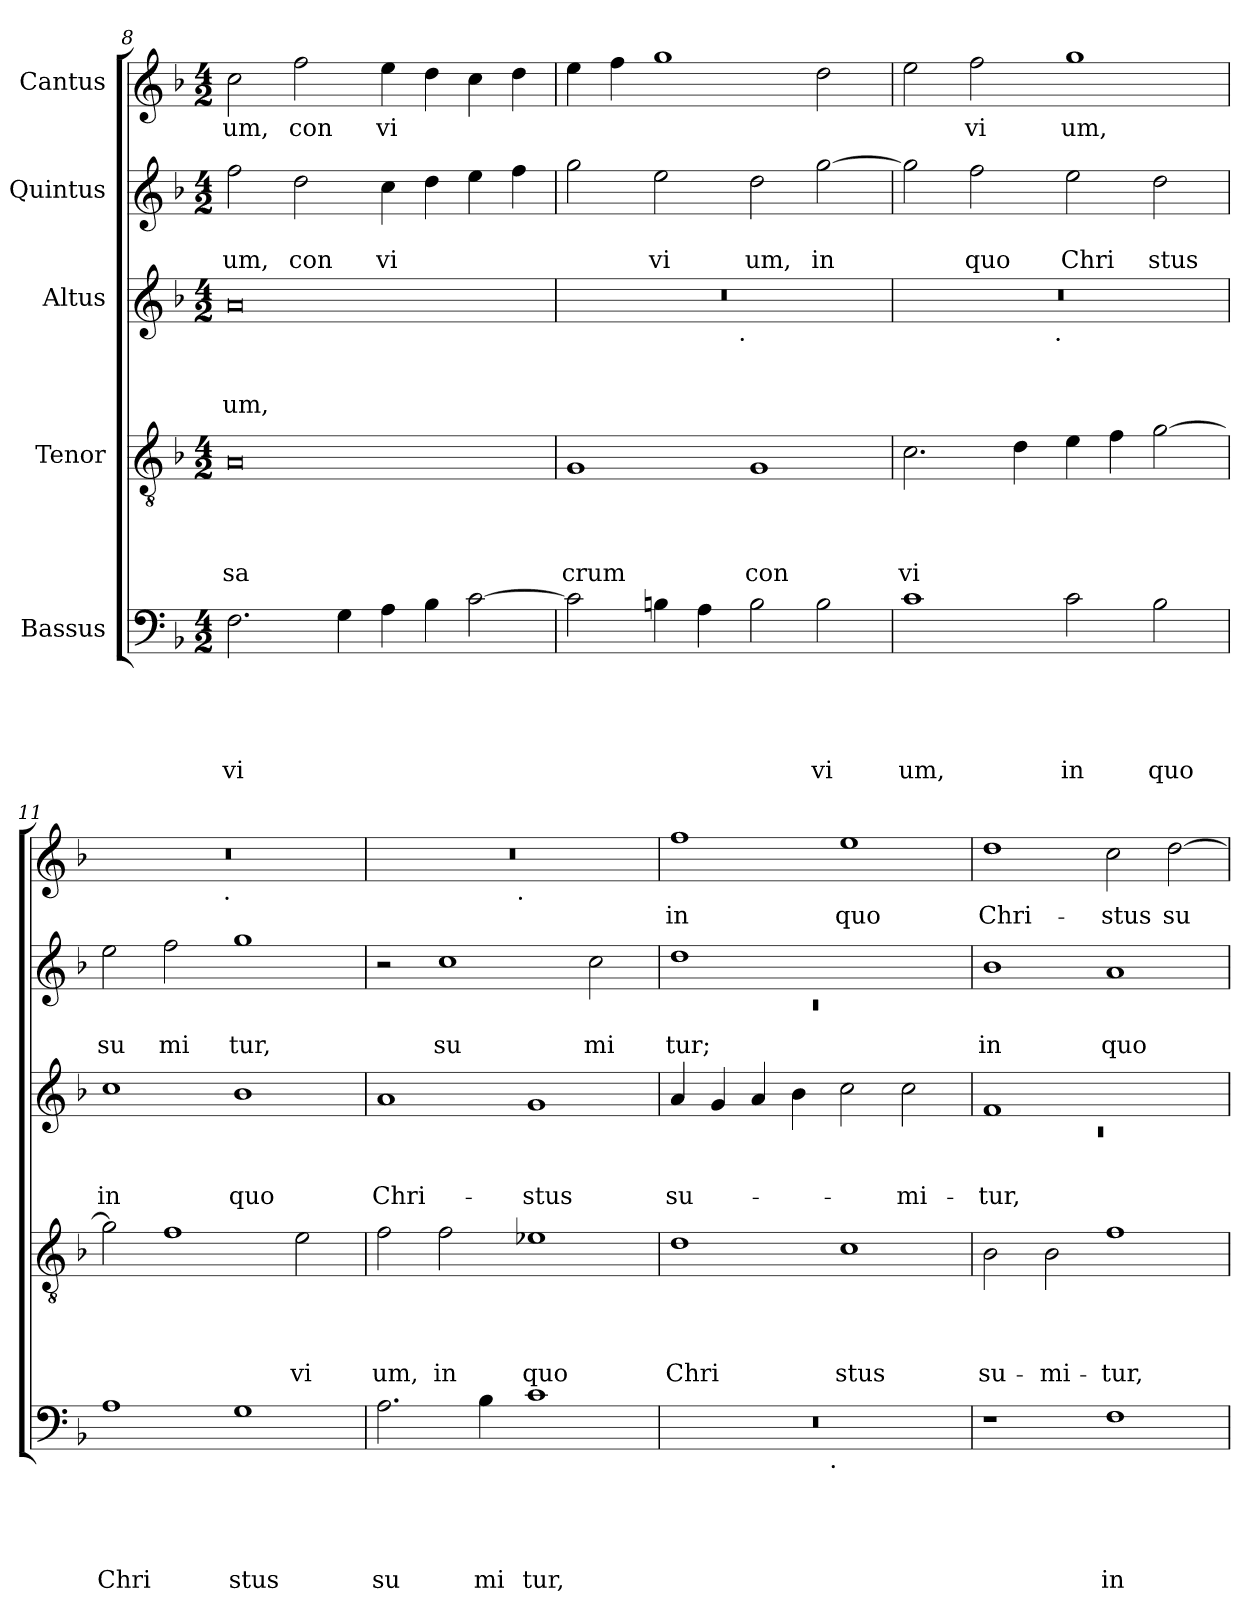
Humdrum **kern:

**kern	**text	**text	**text	**text	**text	**kern	**text	**text	**text	**text	**kern	**text	**text	**text	**kern	**text	**text	**kern	**text
*part5	*part5	*part5	*part5	*part5	*part5	*part4	*part4	*part4	*part4	*part4	*part3	*part3	*part3	*part3	*part2	*part2	*part2	*part1	*part1
*staff5	*staff5	*staff5	*staff5	*staff5	*staff5	*staff4	*staff4	*staff4	*staff4	*staff4	*staff3	*staff3	*staff3	*staff3	*staff2	*staff2	*staff2	*staff1	*staff1
*I"Bassus	*	*	*	*	*	*I"Tenor	*	*	*	*	*I"Altus	*	*	*	*I"Quintus	*	*	*I"Cantus	*
*clefF4	*	*	*	*	*	*clefGv2	*	*	*	*	*clefG2	*	*	*	*clefG2	*	*	*clefG2	*
*k[b-]	*	*	*	*	*	*k[b-]	*	*	*	*	*k[b-]	*	*	*	*k[b-]	*	*	*k[b-]	*
*F:	*	*	*	*	*	*F:	*	*	*	*	*F:	*	*	*	*F:	*	*	*F:	*
*M4/2	*	*	*	*	*	*M4/2	*	*	*	*	*M4/2	*	*	*	*M4/2	*	*	*M4/2	*
=8	=8	=8	=8	=8	=8	=8	=8	=8	=8	=8	=8	=8	=8	=8	=8	=8	=8	=8	=8
!	!	!	!	!	!LO:LY:b	!	!	!	!	!LO:LY:b	!	!	!	!LO:LY:b	!	!	!LO:LY:b	!	!LO:LY:b
2.F\	.	.	.	.	vi	0A	.	.	.	sa	0a	.	.	-um,	2ff\	.	um,	2cc\	um,
!	!	!	!	!	!	!	!	!	!	!	!	!	!	!	!	!	!LO:LY:b	!	!LO:LY:b
.	.	.	.	.	.	.	.	.	.	.	.	.	.	.	2dd\	.	con	2ff\	con
4G\	.	.	.	.	.	.	.	.	.	.	.	.	.	.	.	.	.	.	.
!	!	!	!	!	!	!	!	!	!	!	!	!	!	!	!	!	!LO:LY:b	!	!LO:LY:b
4A\	.	.	.	.	.	.	.	.	.	.	.	.	.	.	4cc\	.	vi	4ee\	vi
4B-\	.	.	.	.	.	.	.	.	.	.	.	.	.	.	4dd\	.	.	4dd\	.
[>2c\	.	.	.	.	.	.	.	.	.	.	.	.	.	.	4ee\	.	.	4cc\	.
.	.	.	.	.	.	.	.	.	.	.	.	.	.	.	4ff\	.	.	4dd\	.
=9	=9	=9	=9	=9	=9	=9	=9	=9	=9	=9	=9	=9	=9	=9	=9	=9	=9	=9	=9
!	!	!	!	!	!	!	!	!	!	!LO:LY:b	!	!	!	!	!	!	!	!	!
*	*	*	*	*	*	*	*	*	*	*	*^	*	*	*	*	*	*	*	*
2c\]	.	.	.	.	.	1G	.	.	.	crum	0r	2ryy	.	.	.	2gg\	.	.	4ee\	.
.	.	.	.	.	.	.	.	.	.	.	.	.	.	.	.	.	.	.	4ff\	.
!	!	!	!	!	!	!	!	!	!	!	!	!	!	!	!	!	!	!LO:LY:b	!	!
4Bn\	.	.	.	.	.	.	.	.	.	.	.	4...ryy	.	.	.	2ee\	.	vi	1gg	.
4A\	.	.	.	.	.	.	.	.	.	.	.	.	.	.	.	.	.	.	.	.
!	!	!	!	!	!	!	!	!	!	!	!	!LO:TX:b:t=.	!	!	!	!	!	!	!	!
.	.	.	.	.	.	.	.	.	.	.	.	1ryy	.	.	.	.	.	.	.	.
!	!	!	!	!	!	!	!	!	!	!LO:LY:b	!	!	!	!	!	!	!	!LO:LY:b	!	!
2B\	.	.	.	.	.	1G	.	.	.	con	.	.	.	.	.	2dd\	.	um,	.	.
!	!	!	!	!	!LO:LY:b	!	!	!	!	!	!	!	!	!	!	!	!	!LO:LY:b	!	!
2B\	.	.	.	.	vi	.	.	.	.	.	.	.	.	.	.	[>2gg\	.	in	2dd\	.
.	.	.	.	.	.	.	.	.	.	.	.	32ryy	.	.	.	.	.	.	.	.
=10	=10	=10	=10	=10	=10	=10	=10	=10	=10	=10	=10	=10	=10	=10	=10	=10	=10	=10	=10	=10
!	!	!	!	!	!LO:LY:b	!	!	!	!	!LO:LY:b	!	!	!	!	!	!	!	!	!	!
1c	.	.	.	.	um,	2.c\	.	.	.	vi	0r	2ryy	.	.	.	2gg\]	.	.	2ee\	.
!	!	!	!	!	!	!	!	!	!	!	!	!	!	!	!	!	!	!LO:LY:b	!	!LO:LY:b
.	.	.	.	.	.	.	.	.	.	.	.	4...ryy	.	.	.	2ff\	.	quo	2ff\	vi
.	.	.	.	.	.	4d\	.	.	.	.	.	.	.	.	.	.	.	.	.	.
!	!	!	!	!	!	!	!	!	!	!	!	!LO:TX:b:t=.	!	!	!	!	!	!	!	!
.	.	.	.	.	.	.	.	.	.	.	.	1ryy	.	.	.	.	.	.	.	.
!	!	!	!	!	!LO:LY:b	!	!	!	!	!	!	!	!	!	!	!	!	!LO:LY:b	!	!LO:LY:b
2c\	.	.	.	.	in	4e\	.	.	.	.	.	.	.	.	.	2ee\	.	Chri	1gg	um,
.	.	.	.	.	.	4f\	.	.	.	.	.	.	.	.	.	.	.	.	.	.
!	!	!	!	!	!LO:LY:b	!	!	!	!	!	!	!	!	!	!	!	!	!LO:LY:b	!	!
2B-\	.	.	.	.	quo	[>2g\	.	.	.	.	.	.	.	.	.	2dd\	.	stus	.	.
.	.	.	.	.	.	.	.	.	.	.	.	32ryy	.	.	.	.	.	.	.	.
=11	=11	=11	=11	=11	=11	=11	=11	=11	=11	=11	=11	=11	=11	=11	=11	=11	=11	=11	=11	=11
!	!	!	!	!	!LO:LY:b	!	!	!	!	!	!	!	!	!	!LO:LY:b	!	!	!LO:LY:b	!	!
*	*	*	*	*	*	*	*	*	*	*	*v	*v	*	*	*	*	*	*	*^	*
1A	.	.	.	.	Chri	2g\]	.	.	.	.	1cc	.	.	in	2ee\	.	su	0r	2ryy	.
!	!	!	!	!	!	!	!	!	!	!	!	!	!	!	!	!	!LO:LY:b	!	!	!
.	.	.	.	.	.	1f	.	.	.	.	.	.	.	.	2ff\	.	mi	.	4...ryy	.
!	!	!	!	!	!	!	!	!	!	!	!	!	!	!	!	!	!	!	!LO:TX:b:t=.	!
.	.	.	.	.	.	.	.	.	.	.	.	.	.	.	.	.	.	.	1ryy	.
!	!	!	!	!	!LO:LY:b	!	!	!	!	!	!	!	!	!LO:LY:b	!	!	!LO:LY:b	!	!	!
1G	.	.	.	.	stus	.	.	.	.	.	1b-	.	.	quo	1gg	.	tur,	.	.	.
!	!	!	!	!	!	!	!	!	!	!LO:LY:b	!	!	!	!	!	!	!	!	!	!
.	.	.	.	.	.	2e\	.	.	.	vi	.	.	.	.	.	.	.	.	.	.
.	.	.	.	.	.	.	.	.	.	.	.	.	.	.	.	.	.	.	32ryy	.
=12	=12	=12	=12	=12	=12	=12	=12	=12	=12	=12	=12	=12	=12	=12	=12	=12	=12	=12	=12	=12
!	!	!	!	!	!LO:LY:b	!	!	!	!	!LO:LY:b	!	!	!	!LO:LY:b	!	!	!	!	!	!
2.A\	.	.	.	.	su	2f\	.	.	.	um,	1a	.	.	Chri-	2r	.	.	0r	2ryy	.
!	!	!	!	!	!	!	!	!	!	!LO:LY:b	!	!	!	!	!	!	!LO:LY:b	!	!	!
.	.	.	.	.	.	2f\	.	.	.	in	.	.	.	.	1cc	.	su	.	4...ryy	.
!	!	!	!	!	!LO:LY:b	!	!	!	!	!	!	!	!	!	!	!	!	!	!	!
4B-\	.	.	.	.	mi	.	.	.	.	.	.	.	.	.	.	.	.	.	.	.
!	!	!	!	!	!	!	!	!	!	!	!	!	!	!	!	!	!	!	!LO:TX:b:t=.	!
.	.	.	.	.	.	.	.	.	.	.	.	.	.	.	.	.	.	.	1ryy	.
!	!	!	!	!	!LO:LY:b	!	!	!	!	!LO:LY:b	!	!	!	!LO:LY:b	!	!	!	!	!	!
1c	.	.	.	.	tur,	1e-X	.	.	.	quo	1g	.	.	-stus	.	.	.	.	.	.
!	!	!	!	!	!	!	!	!	!	!	!	!	!	!	!	!	!LO:LY:b	!	!	!
.	.	.	.	.	.	.	.	.	.	.	.	.	.	.	2cc\	.	mi	.	.	.
.	.	.	.	.	.	.	.	.	.	.	.	.	.	.	.	.	.	.	32ryy	.
=13	=13	=13	=13	=13	=13	=13	=13	=13	=13	=13	=13	=13	=13	=13	=13	=13	=13	=13	=13	=13
*	*	*	*	*	*	*	*	*	*	*	*	*	*	*	*^	*	*	*	*	*
!	!	!	!	!	!	!	!	!	!	!LO:LY:b	!	!	!	!LO:LY:b	!	!LO:N:vis=1	!	!LO:LY:b	!	!	!LO:LY:b
*^	*	*	*	*	*	*	*	*	*	*	*	*	*	*	*	*	*	*	*v	*v	*
0r	2ryy	.	.	.	.	.	1d	.	.	.	Chri	4a/	.	.	su-	1dd	0rc	.	tur;	1ff	in
.	.	.	.	.	.	.	.	.	.	.	.	4g/	.	.	.	.	.	.	.	.	.
.	4...ryy	.	.	.	.	.	.	.	.	.	.	4a/	.	.	.	.	.	.	.	.	.
.	.	.	.	.	.	.	.	.	.	.	.	4b-\	.	.	.	.	.	.	.	.	.
!	!LO:TX:b:t=.	!	!	!	!	!	!	!	!	!	!	!	!	!	!	!	!	!	!	!	!
.	1ryy	.	.	.	.	.	.	.	.	.	.	.	.	.	.	.	.	.	.	.	.
!	!	!	!	!	!	!	!	!	!	!	!LO:LY:b	!	!	!	!	!	!	!	!	!	!LO:LY:b
.	.	.	.	.	.	.	1c	.	.	.	stus	2cc\	.	.	.	1ryy	.	.	.	1ee	quo
!	!	!	!	!	!	!	!	!	!	!	!	!	!	!	!LO:LY:b	!	!	!	!	!	!
.	.	.	.	.	.	.	.	.	.	.	.	2cc\	.	.	-mi-	.	.	.	.	.	.
.	32ryy	.	.	.	.	.	.	.	.	.	.	.	.	.	.	.	.	.	.	.	.
!!LO:LB:g=z
=14	=14	=14	=14	=14	=14	=14	=14	=14	=14	=14	=14	=14	=14	=14	=14	=14	=14	=14	=14	=14	=14
*	*	*	*	*	*	*	*	*	*	*	*	*^	*	*	*	*	*	*	*	*	*
!	!	!	!	!	!	!	!	!	!	!	!LO:LY:b	!	!LO:N:vis=1	!	!	!LO:LY:b	!	!	!	!LO:LY:b	!	!LO:LY:b
*v	*v	*	*	*	*	*	*	*	*	*	*	*	*	*	*	*	*v	*v	*	*	*	*
1r	.	.	.	.	.	2B-\	.	.	.	su-	1f	0rc	.	.	-tur,	1b-	.	in	1dd	Chri-
!	!	!	!	!	!	!	!	!	!	!LO:LY:b	!	!	!	!	!	!	!	!	!	!
.	.	.	.	.	.	2B-\	.	.	.	-mi-	.	.	.	.	.	.	.	.	.	.
!	!	!	!	!	!LO:LY:b	!	!	!	!	!LO:LY:b	!	!	!	!	!	!	!	!LO:LY:b	!	!LO:LY:b
1F	.	.	.	.	in	1f	.	.	.	-tur,	1ryy	.	.	.	.	1a	.	quo	2cc\	-stus
!	!	!	!	!	!	!	!	!	!	!	!	!	!	!	!	!	!	!	!	!LO:LY:b
.	.	.	.	.	.	.	.	.	.	.	.	.	.	.	.	.	.	.	[>2dd\	su-
*	*	*	*	*	*	*	*	*	*	*	*v	*v	*	*	*	*	*	*	*	*
=	=	=	=	=	=	=	=	=	=	=	=	=	=	=	=	=	=	=	=
*-	*-	*-	*-	*-	*-	*-	*-	*-	*-	*-	*-	*-	*-	*-	*-	*-	*-	*-	*-
